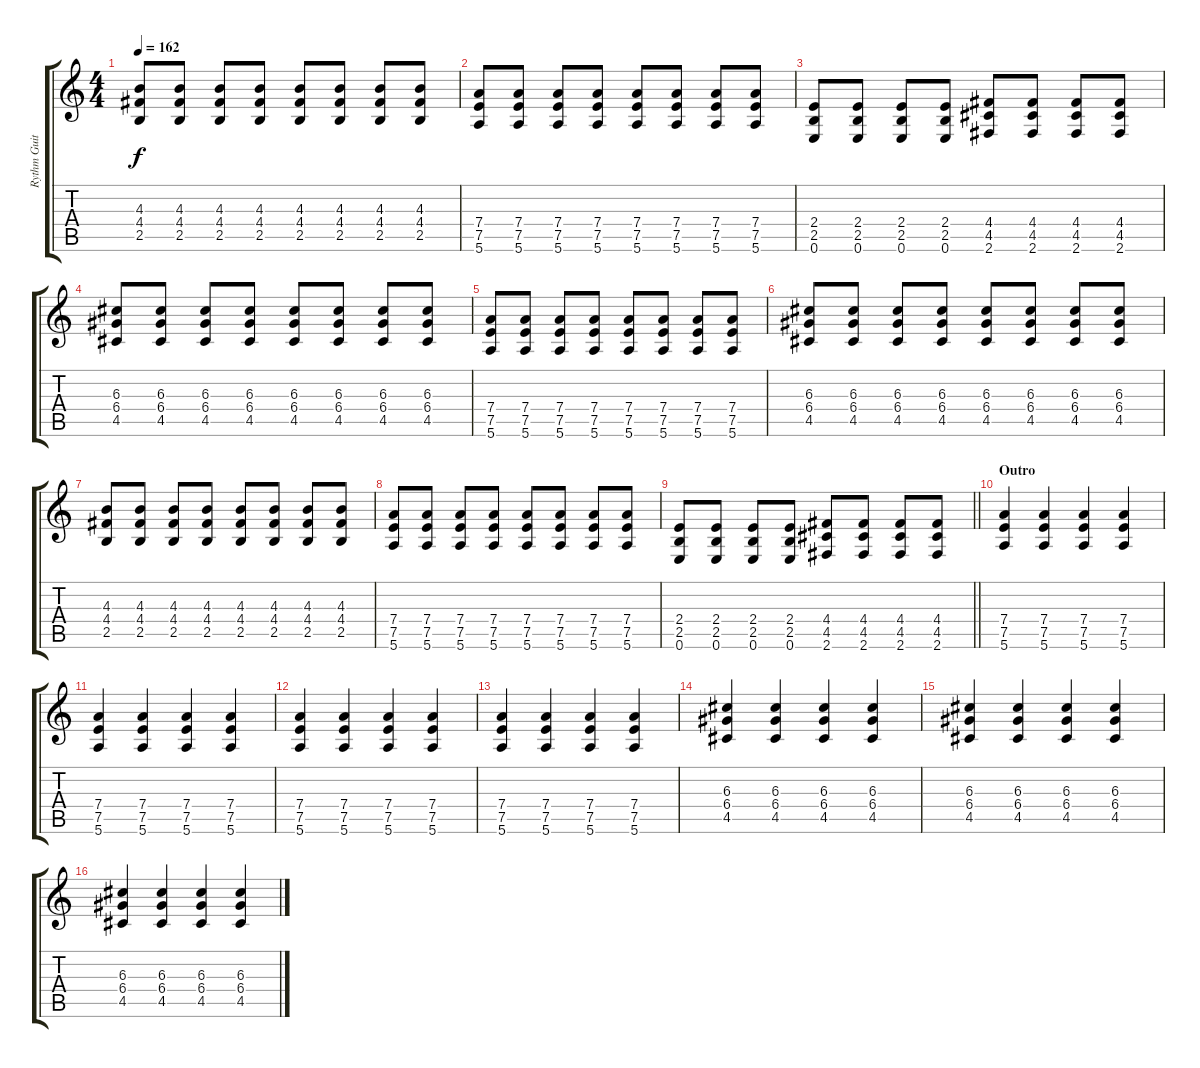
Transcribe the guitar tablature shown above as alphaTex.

\track ("Rythm Guitar" "Rythm Guit") {instrument distortionguitar}
\staff {score tabs}
\tuning (E4 B3 G3 D3 A2 E2) {hide}
\ts (4 4)
\tempo 162
\clef g2
\ks c
(4.3 4.4 2.5).8{dy f} (4.3 4.4 2.5).8 (4.3 4.4 2.5).8 (4.3 4.4 2.5).8 (4.3 4.4 2.5).8 (4.3 4.4 2.5).8 (4.3 4.4 2.5).8 (4.3 4.4 2.5).8 |
(7.4 7.5 5.6).8 (7.4 7.5 5.6).8 (7.4 7.5 5.6).8 (7.4 7.5 5.6).8 (7.4 7.5 5.6).8 (7.4 7.5 5.6).8 (7.4 7.5 5.6).8 (7.4 7.5 5.6).8 |
(2.4 2.5 0.6).8 (2.4 2.5 0.6).8 (2.4 2.5 0.6).8 (2.4 2.5 0.6).8 (4.4 4.5 2.6).8 (4.4 4.5 2.6).8 (4.4 4.5 2.6).8 (4.4 4.5 2.6).8 |
(6.3 6.4 4.5).8 (6.3 6.4 4.5).8 (6.3 6.4 4.5).8 (6.3 6.4 4.5).8 (6.3 6.4 4.5).8 (6.3 6.4 4.5).8 (6.3 6.4 4.5).8 (6.3 6.4 4.5).8 |
(7.4 7.5 5.6).8 (7.4 7.5 5.6).8 (7.4 7.5 5.6).8 (7.4 7.5 5.6).8 (7.4 7.5 5.6).8 (7.4 7.5 5.6).8 (7.4 7.5 5.6).8 (7.4 7.5 5.6).8 |
(6.3 6.4 4.5).8 (6.3 6.4 4.5).8 (6.3 6.4 4.5).8 (6.3 6.4 4.5).8 (6.3 6.4 4.5).8 (6.3 6.4 4.5).8 (6.3 6.4 4.5).8 (6.3 6.4 4.5).8 |
(4.3 4.4 2.5).8 (4.3 4.4 2.5).8 (4.3 4.4 2.5).8 (4.3 4.4 2.5).8 (4.3 4.4 2.5).8 (4.3 4.4 2.5).8 (4.3 4.4 2.5).8 (4.3 4.4 2.5).8 |
(7.4 7.5 5.6).8 (7.4 7.5 5.6).8 (7.4 7.5 5.6).8 (7.4 7.5 5.6).8 (7.4 7.5 5.6).8 (7.4 7.5 5.6).8 (7.4 7.5 5.6).8 (7.4 7.5 5.6).8 |
\barLineRight lightlight
(2.4 2.5 0.6).8 (2.4 2.5 0.6).8 (2.4 2.5 0.6).8 (2.4 2.5 0.6).8 (4.4 4.5 2.6).8 (4.4 4.5 2.6).8 (4.4 4.5 2.6).8 (4.4 4.5 2.6).8 |
\section ("" "Outro")
(7.4 7.5 5.6).4 (7.4 7.5 5.6).4 (7.4 7.5 5.6).4 (7.4 7.5 5.6).4 |
(7.4 7.5 5.6).4 (7.4 7.5 5.6).4 (7.4 7.5 5.6).4 (7.4 7.5 5.6).4 |
(7.4 7.5 5.6).4 (7.4 7.5 5.6).4 (7.4 7.5 5.6).4 (7.4 7.5 5.6).4 |
(7.4 7.5 5.6).4 (7.4 7.5 5.6).4 (7.4 7.5 5.6).4 (7.4 7.5 5.6).4 |
(6.3 6.4 4.5).4 (6.3 6.4 4.5).4 (6.3 6.4 4.5).4 (6.3 6.4 4.5).4 |
(6.3 6.4 4.5).4 (6.3 6.4 4.5).4 (6.3 6.4 4.5).4 (6.3 6.4 4.5).4 |
(6.3 6.4 4.5).4 (6.3 6.4 4.5).4 (6.3 6.4 4.5).4 (6.3 6.4 4.5).4
